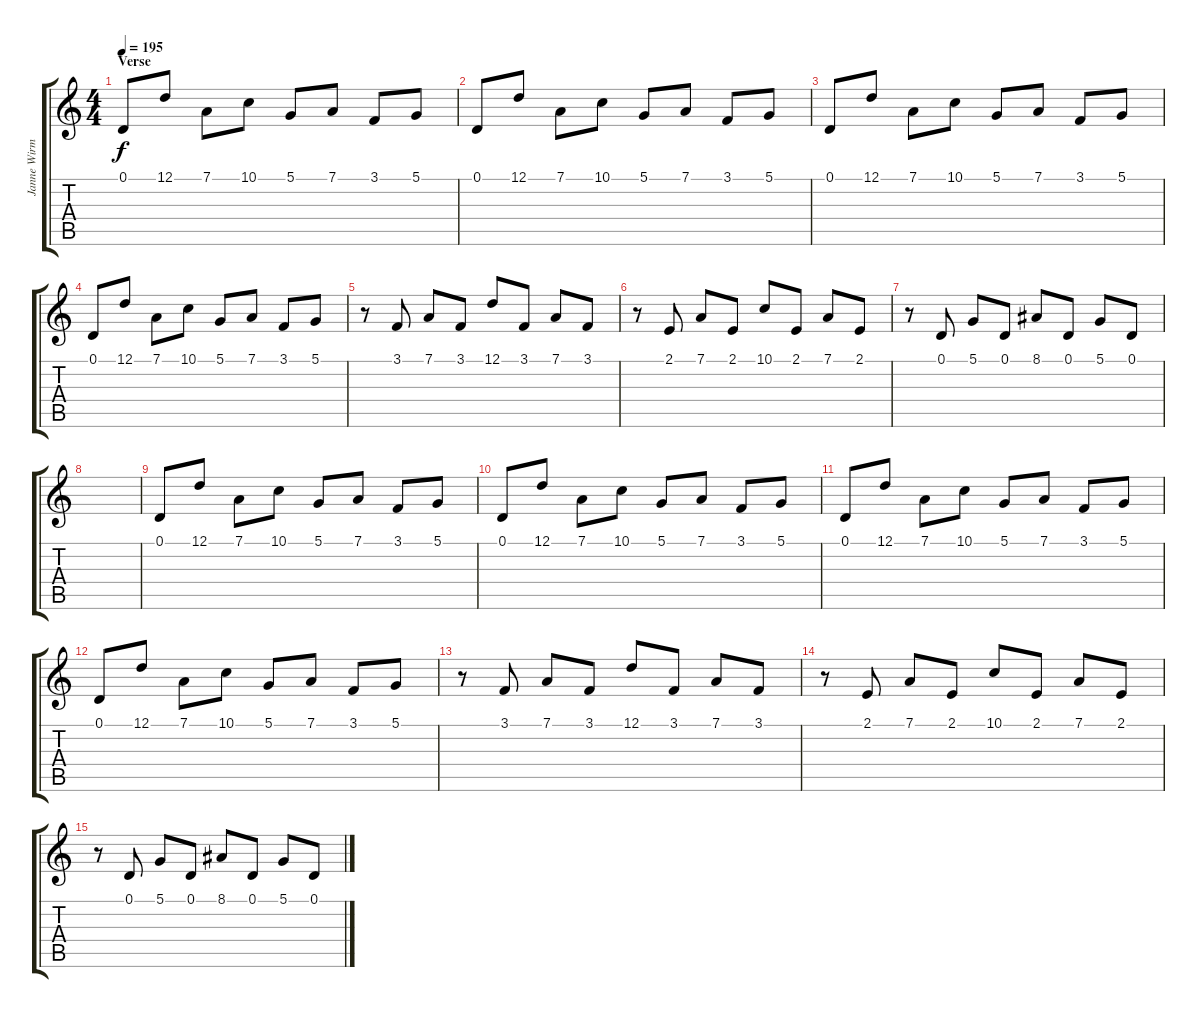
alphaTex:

\track ("Janne Wirman" "Janne Wirm") {instrument lead1square}
\staff {score tabs}
\tuning (D4 A3 F3 C3 G2 D2) {hide}
\ts (4 4)
\section ("" "Verse")
\tempo 195
\clef g2
\ks c
0.1.8{dy f instrument fx4atmosphere} 12.1.8 7.1.8 10.1.8 5.1.8 7.1.8 3.1.8 5.1.8 |
0.1.8 12.1.8 7.1.8 10.1.8 5.1.8 7.1.8 3.1.8 5.1.8 |
0.1.8 12.1.8 7.1.8 10.1.8 5.1.8 7.1.8 3.1.8 5.1.8 |
0.1.8 12.1.8 7.1.8 10.1.8 5.1.8 7.1.8 3.1.8 5.1.8 |
r.8 3.1.8 7.1.8 3.1.8 12.1.8 3.1.8 7.1.8 3.1.8 |
r.8 2.1.8 7.1.8 2.1.8 10.1.8 2.1.8 7.1.8 2.1.8 |
r.8 0.1.8 5.1.8 0.1.8 8.1.8 0.1.8 5.1.8 0.1.8 |
|
0.1.8{instrument fx4atmosphere} 12.1.8 7.1.8 10.1.8 5.1.8 7.1.8 3.1.8 5.1.8 |
0.1.8 12.1.8 7.1.8 10.1.8 5.1.8 7.1.8 3.1.8 5.1.8 |
0.1.8 12.1.8 7.1.8 10.1.8 5.1.8 7.1.8 3.1.8 5.1.8 |
0.1.8 12.1.8 7.1.8 10.1.8 5.1.8 7.1.8 3.1.8 5.1.8 |
r.8 3.1.8 7.1.8 3.1.8 12.1.8 3.1.8 7.1.8 3.1.8 |
r.8 2.1.8 7.1.8 2.1.8 10.1.8 2.1.8 7.1.8 2.1.8 |
r.8 0.1.8 5.1.8 0.1.8 8.1.8 0.1.8 5.1.8 0.1.8
